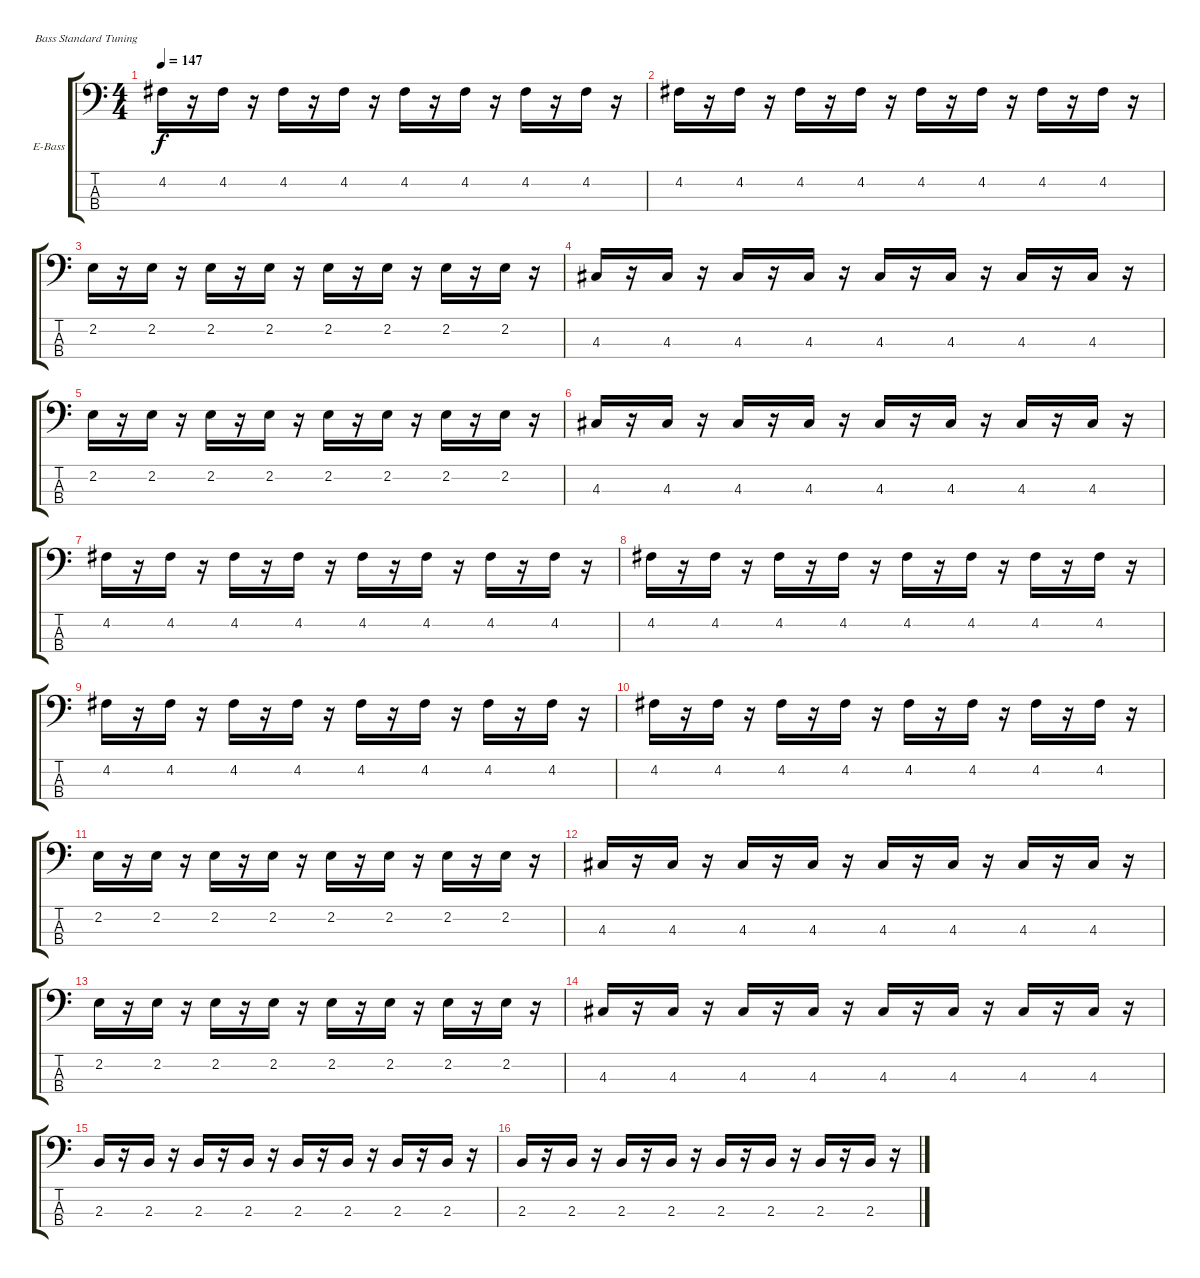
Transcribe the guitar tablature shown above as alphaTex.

\bracketExtendMode groupsimilarinstruments
\firstSystemTrackNameOrientation horizontal
\otherSystemsTrackNameOrientation horizontal
\track ("Bass" "E-Bass") {instrument electricbasspick}
\staff {score tabs}
\tuning (G2 D2 A1 E1)
\ts (4 4)
\tempo 147
\clef f4
\ks c
4.2.16{dy f} r.16 4.2.16 r.16 4.2.16 r.16 4.2.16 r.16 4.2.16 r.16 4.2.16 r.16 4.2.16 r.16 4.2.16 r.16 |
4.2.16 r.16 4.2.16 r.16 4.2.16 r.16 4.2.16 r.16 4.2.16 r.16 4.2.16 r.16 4.2.16 r.16 4.2.16 r.16 |
2.2.16 r.16 2.2.16 r.16 2.2.16 r.16 2.2.16 r.16 2.2.16 r.16 2.2.16 r.16 2.2.16 r.16 2.2.16 r.16 |
4.3.16 r.16 4.3.16 r.16 4.3.16 r.16 4.3.16 r.16 4.3.16 r.16 4.3.16 r.16 4.3.16 r.16 4.3.16 r.16 |
2.2.16 r.16 2.2.16 r.16 2.2.16 r.16 2.2.16 r.16 2.2.16 r.16 2.2.16 r.16 2.2.16 r.16 2.2.16 r.16 |
4.3.16 r.16 4.3.16 r.16 4.3.16 r.16 4.3.16 r.16 4.3.16 r.16 4.3.16 r.16 4.3.16 r.16 4.3.16 r.16 |
4.2.16 r.16 4.2.16 r.16 4.2.16 r.16 4.2.16 r.16 4.2.16 r.16 4.2.16 r.16 4.2.16 r.16 4.2.16 r.16 |
4.2.16 r.16 4.2.16 r.16 4.2.16 r.16 4.2.16 r.16 4.2.16 r.16 4.2.16 r.16 4.2.16 r.16 4.2.16 r.16 |
4.2.16 r.16 4.2.16 r.16 4.2.16 r.16 4.2.16 r.16 4.2.16 r.16 4.2.16 r.16 4.2.16 r.16 4.2.16 r.16 |
4.2.16 r.16 4.2.16 r.16 4.2.16 r.16 4.2.16 r.16 4.2.16 r.16 4.2.16 r.16 4.2.16 r.16 4.2.16 r.16 |
2.2.16 r.16 2.2.16 r.16 2.2.16 r.16 2.2.16 r.16 2.2.16 r.16 2.2.16 r.16 2.2.16 r.16 2.2.16 r.16 |
4.3.16 r.16 4.3.16 r.16 4.3.16 r.16 4.3.16 r.16 4.3.16 r.16 4.3.16 r.16 4.3.16 r.16 4.3.16 r.16 |
2.2.16 r.16 2.2.16 r.16 2.2.16 r.16 2.2.16 r.16 2.2.16 r.16 2.2.16 r.16 2.2.16 r.16 2.2.16 r.16 |
4.3.16 r.16 4.3.16 r.16 4.3.16 r.16 4.3.16 r.16 4.3.16 r.16 4.3.16 r.16 4.3.16 r.16 4.3.16 r.16 |
2.3.16 r.16 2.3.16 r.16 2.3.16 r.16 2.3.16 r.16 2.3.16 r.16 2.3.16 r.16 2.3.16 r.16 2.3.16 r.16 |
2.3.16 r.16 2.3.16 r.16 2.3.16 r.16 2.3.16 r.16 2.3.16 r.16 2.3.16 r.16 2.3.16 r.16 2.3.16 r.16
